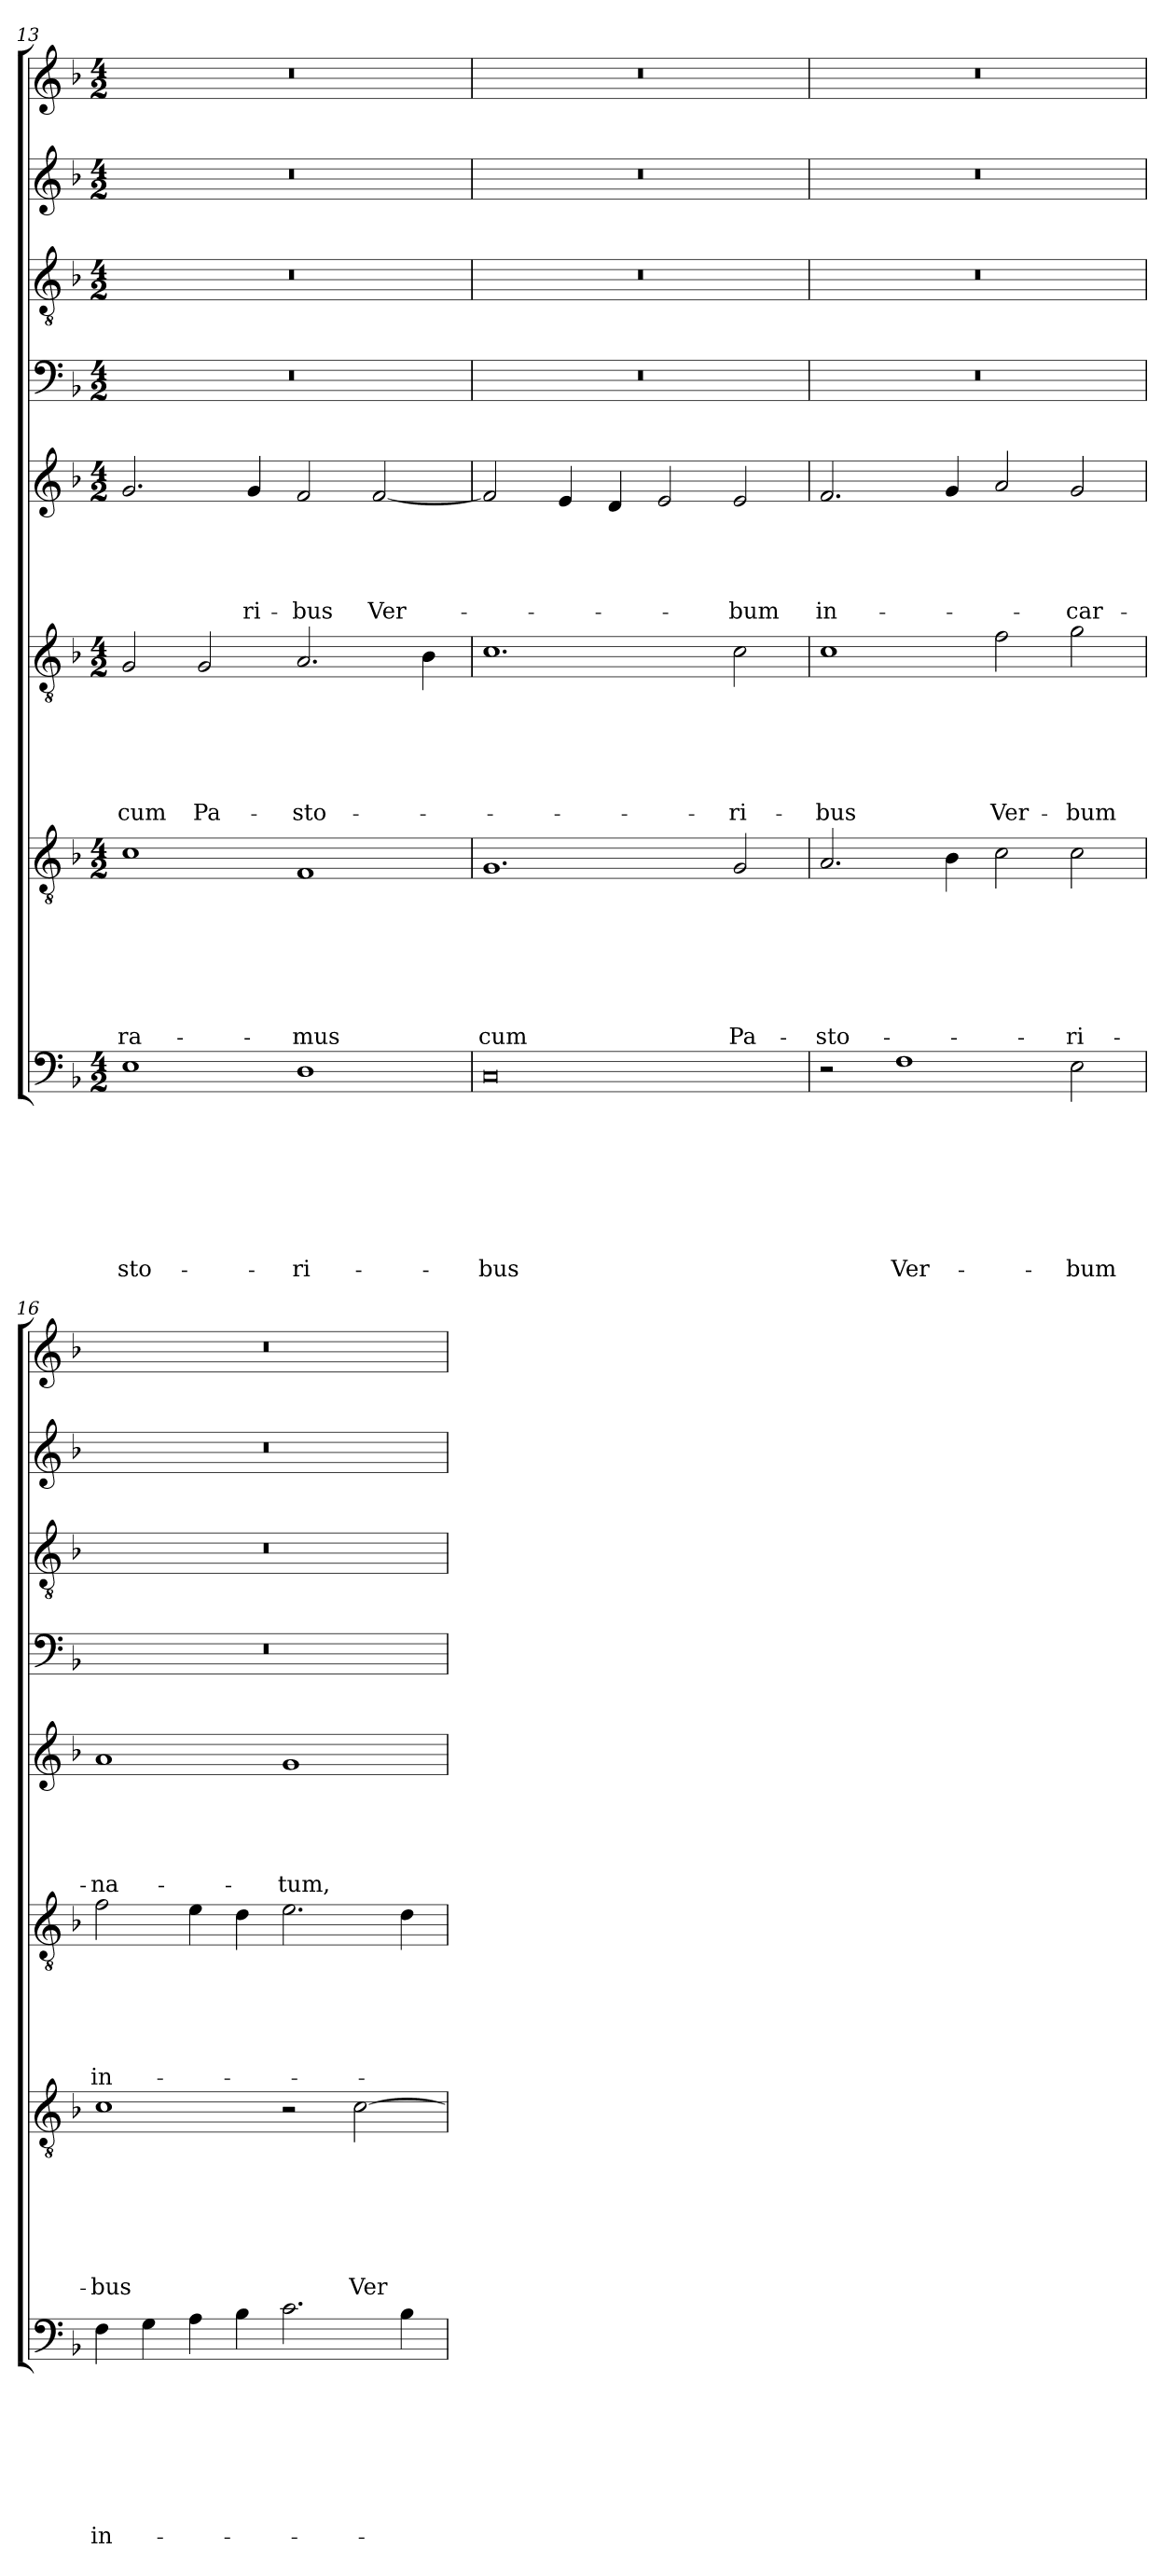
**kern	**text	**text	**text	**text	**text	**text	**text	**text	**kern	**text	**text	**text	**text	**text	**text	**text	**kern	**text	**text	**text	**text	**text	**text	**kern	**text	**text	**text	**text	**text	**kern	**kern	**kern	**kern
*part8	*part8	*part8	*part8	*part8	*part8	*part8	*part8	*part8	*part7	*part7	*part7	*part7	*part7	*part7	*part7	*part7	*part6	*part6	*part6	*part6	*part6	*part6	*part6	*part5	*part5	*part5	*part5	*part5	*part5	*part4	*part3	*part2	*part1
*staff8	*staff8	*staff8	*staff8	*staff8	*staff8	*staff8	*staff8	*staff8	*staff7	*staff7	*staff7	*staff7	*staff7	*staff7	*staff7	*staff7	*staff6	*staff6	*staff6	*staff6	*staff6	*staff6	*staff6	*staff5	*staff5	*staff5	*staff5	*staff5	*staff5	*staff4	*staff3	*staff2	*staff1
*clefF4	*	*	*	*	*	*	*	*	*clefGv2	*	*	*	*	*	*	*	*clefGv2	*	*	*	*	*	*	*clefG2	*	*	*	*	*	*clefF4	*clefGv2	*clefG2	*clefG2
*k[b-]	*	*	*	*	*	*	*	*	*k[b-]	*	*	*	*	*	*	*	*k[b-]	*	*	*	*	*	*	*k[b-]	*	*	*	*	*	*k[b-]	*k[b-]	*k[b-]	*k[b-]
*d:	*	*	*	*	*	*	*	*	*d:	*	*	*	*	*	*	*	*d:	*	*	*	*	*	*	*d:	*	*	*	*	*	*d:	*d:	*d:	*d:
*M4/2	*	*	*	*	*	*	*	*	*M4/2	*	*	*	*	*	*	*	*M4/2	*	*	*	*	*	*	*M4/2	*	*	*	*	*	*M4/2	*M4/2	*M4/2	*M4/2
=13	=13	=13	=13	=13	=13	=13	=13	=13	=13	=13	=13	=13	=13	=13	=13	=13	=13	=13	=13	=13	=13	=13	=13	=13	=13	=13	=13	=13	=13	=13	=13	=13	=13
!	!	!	!	!	!	!	!	!LO:LY:b	!	!	!	!	!	!	!	!LO:LY:b	!	!	!	!	!	!	!LO:LY:b	!	!	!	!	!	!	!	!	!	!
1E	.	.	.	.	.	.	.	-sto-	1c	.	.	.	.	.	.	-ra-	2G/	.	.	.	.	.	cum	2.g/	.	.	.	.	.	0r	0r	0r	0r
!	!	!	!	!	!	!	!	!	!	!	!	!	!	!	!	!	!	!	!	!	!	!	!LO:LY:b	!	!	!	!	!	!	!	!	!	!
.	.	.	.	.	.	.	.	.	.	.	.	.	.	.	.	.	2G/	.	.	.	.	.	Pa-	.	.	.	.	.	.	.	.	.	.
!	!	!	!	!	!	!	!	!	!	!	!	!	!	!	!	!	!	!	!	!	!	!	!	!	!	!	!	!	!LO:LY:b	!	!	!	!
.	.	.	.	.	.	.	.	.	.	.	.	.	.	.	.	.	.	.	.	.	.	.	.	4g/	.	.	.	.	-ri-	.	.	.	.
!	!	!	!	!	!	!	!	!LO:LY:b	!	!	!	!	!	!	!	!LO:LY:b	!	!	!	!	!	!	!LO:LY:b	!	!	!	!	!	!LO:LY:b	!	!	!	!
1D	.	.	.	.	.	.	.	-ri-	1F	.	.	.	.	.	.	-mus	2.A/	.	.	.	.	.	-sto-	2f/	.	.	.	.	-bus	.	.	.	.
!	!	!	!	!	!	!	!	!	!	!	!	!	!	!	!	!	!	!	!	!	!	!	!	!	!	!	!	!	!LO:LY:b	!	!	!	!
.	.	.	.	.	.	.	.	.	.	.	.	.	.	.	.	.	.	.	.	.	.	.	.	[2f/	.	.	.	.	Ver-	.	.	.	.
.	.	.	.	.	.	.	.	.	.	.	.	.	.	.	.	.	4B-\	.	.	.	.	.	.	.	.	.	.	.	.	.	.	.	.
!!LO:PB:g=z
=14	=14	=14	=14	=14	=14	=14	=14	=14	=14	=14	=14	=14	=14	=14	=14	=14	=14	=14	=14	=14	=14	=14	=14	=14	=14	=14	=14	=14	=14	=14	=14	=14	=14
!	!	!	!	!	!	!	!	!LO:LY:b	!	!	!	!	!	!	!	!LO:LY:b	!	!	!	!	!	!	!	!	!	!	!	!	!	!	!	!	!
0C	.	.	.	.	.	.	.	-bus	1.G	.	.	.	.	.	.	cum	1.c	.	.	.	.	.	.	2f/]	.	.	.	.	.	0r	0r	0r	0r
.	.	.	.	.	.	.	.	.	.	.	.	.	.	.	.	.	.	.	.	.	.	.	.	4e/	.	.	.	.	.	.	.	.	.
.	.	.	.	.	.	.	.	.	.	.	.	.	.	.	.	.	.	.	.	.	.	.	.	4d/	.	.	.	.	.	.	.	.	.
.	.	.	.	.	.	.	.	.	.	.	.	.	.	.	.	.	.	.	.	.	.	.	.	2e/	.	.	.	.	.	.	.	.	.
!	!	!	!	!	!	!	!	!	!	!	!	!	!	!	!	!LO:LY:b	!	!	!	!	!	!	!LO:LY:b	!	!	!	!	!	!LO:LY:b	!	!	!	!
.	.	.	.	.	.	.	.	.	2G/	.	.	.	.	.	.	Pa-	2c\	.	.	.	.	.	-ri-	2e/	.	.	.	.	-bum	.	.	.	.
=15	=15	=15	=15	=15	=15	=15	=15	=15	=15	=15	=15	=15	=15	=15	=15	=15	=15	=15	=15	=15	=15	=15	=15	=15	=15	=15	=15	=15	=15	=15	=15	=15	=15
!	!	!	!	!	!	!	!	!	!	!	!	!	!	!	!	!LO:LY:b	!	!	!	!	!	!	!LO:LY:b	!	!	!	!	!	!LO:LY:b	!	!	!	!
2r	.	.	.	.	.	.	.	.	2.A/	.	.	.	.	.	.	-sto-	1c	.	.	.	.	.	-bus	2.f/	.	.	.	.	in-	0r	0r	0r	0r
!	!	!	!	!	!	!	!	!LO:LY:b	!	!	!	!	!	!	!	!	!	!	!	!	!	!	!	!	!	!	!	!	!	!	!	!	!
1F	.	.	.	.	.	.	.	Ver-	.	.	.	.	.	.	.	.	.	.	.	.	.	.	.	.	.	.	.	.	.	.	.	.	.
.	.	.	.	.	.	.	.	.	4B-\	.	.	.	.	.	.	.	.	.	.	.	.	.	.	4g/	.	.	.	.	.	.	.	.	.
!	!	!	!	!	!	!	!	!	!	!	!	!	!	!	!	!	!	!	!	!	!	!	!LO:LY:b	!	!	!	!	!	!	!	!	!	!
.	.	.	.	.	.	.	.	.	2c\	.	.	.	.	.	.	.	2f\	.	.	.	.	.	Ver-	2a/	.	.	.	.	.	.	.	.	.
!	!	!	!	!	!	!	!	!LO:LY:b	!	!	!	!	!	!	!	!LO:LY:b	!	!	!	!	!	!	!LO:LY:b	!	!	!	!	!	!LO:LY:b	!	!	!	!
2E\	.	.	.	.	.	.	.	-bum	2c\	.	.	.	.	.	.	-ri-	2g\	.	.	.	.	.	-bum	2g/	.	.	.	.	-car-	.	.	.	.
=16	=16	=16	=16	=16	=16	=16	=16	=16	=16	=16	=16	=16	=16	=16	=16	=16	=16	=16	=16	=16	=16	=16	=16	=16	=16	=16	=16	=16	=16	=16	=16	=16	=16
!	!	!	!	!	!	!	!	!LO:LY:b	!	!	!	!	!	!	!	!LO:LY:b	!	!	!	!	!	!	!LO:LY:b	!	!	!	!	!	!LO:LY:b	!	!	!	!
4F\	.	.	.	.	.	.	.	in-	1c	.	.	.	.	.	.	-bus	2f\	.	.	.	.	.	in-	1a	.	.	.	.	-na-	0r	0r	0r	0r
4G\	.	.	.	.	.	.	.	.	.	.	.	.	.	.	.	.	.	.	.	.	.	.	.	.	.	.	.	.	.	.	.	.	.
4A\	.	.	.	.	.	.	.	.	.	.	.	.	.	.	.	.	4e\	.	.	.	.	.	.	.	.	.	.	.	.	.	.	.	.
4B-\	.	.	.	.	.	.	.	.	.	.	.	.	.	.	.	.	4d\	.	.	.	.	.	.	.	.	.	.	.	.	.	.	.	.
!	!	!	!	!	!	!	!	!	!	!	!	!	!	!	!	!	!	!	!	!	!	!	!	!	!	!	!	!	!LO:LY:b	!	!	!	!
2.c\	.	.	.	.	.	.	.	.	2r	.	.	.	.	.	.	.	2.e\	.	.	.	.	.	.	1g	.	.	.	.	-tum,	.	.	.	.
!	!	!	!	!	!	!	!	!	!	!	!	!	!	!	!	!LO:LY:b	!	!	!	!	!	!	!	!	!	!	!	!	!	!	!	!	!
.	.	.	.	.	.	.	.	.	[2c\	.	.	.	.	.	.	Ver-	.	.	.	.	.	.	.	.	.	.	.	.	.	.	.	.	.
4B-\	.	.	.	.	.	.	.	.	.	.	.	.	.	.	.	.	4d\	.	.	.	.	.	.	.	.	.	.	.	.	.	.	.	.
=	=	=	=	=	=	=	=	=	=	=	=	=	=	=	=	=	=	=	=	=	=	=	=	=	=	=	=	=	=	=	=	=	=
*-	*-	*-	*-	*-	*-	*-	*-	*-	*-	*-	*-	*-	*-	*-	*-	*-	*-	*-	*-	*-	*-	*-	*-	*-	*-	*-	*-	*-	*-	*-	*-	*-	*-
